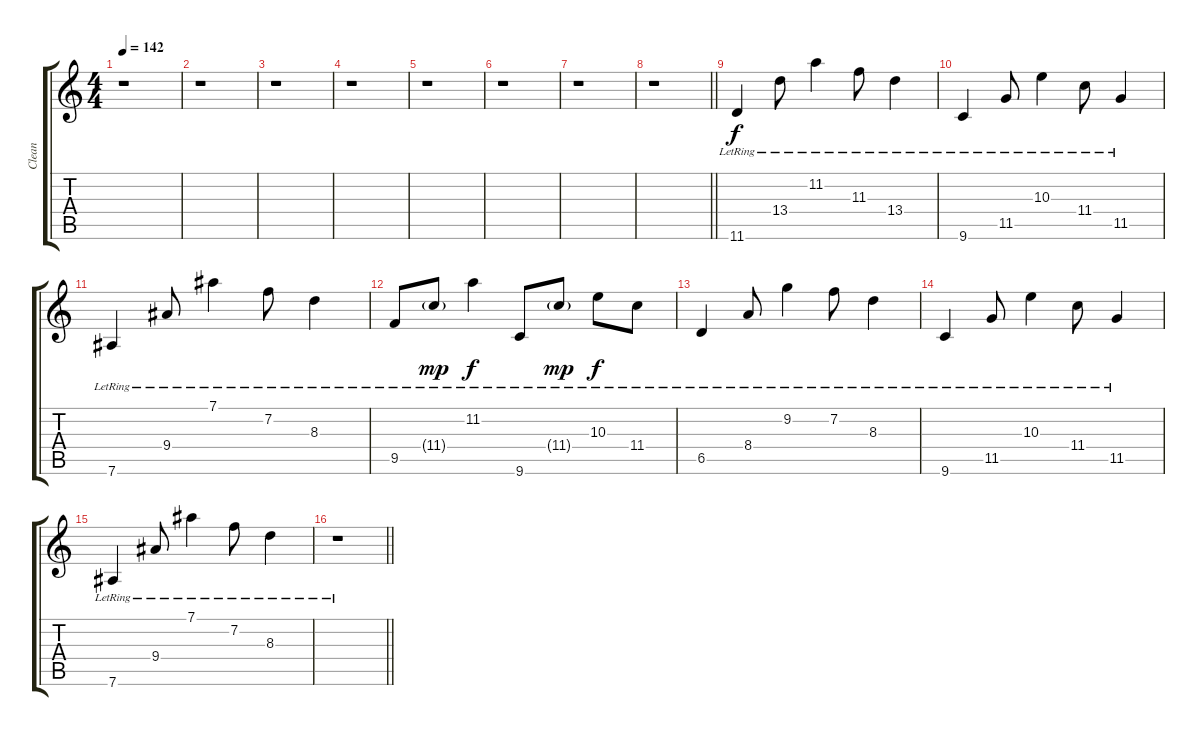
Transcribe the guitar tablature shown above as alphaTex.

\track ("Clean" "Clean") {instrument electricguitarjazz}
\staff {score tabs}
\tuning (Eb4 Bb3 Gb3 Db3 Ab2 Eb2) {hide}
\ts (4 4)
\tempo 142
\clef g2
\ks c
r.1{dy f} |
r.1 |
r.1 |
r.1 |
r.1 |
r.1 |
r.1 |
\barLineRight lightlight
r.1 |
11.6{lr}.4 13.4{lr}.8 11.2{lr}.4 11.3{lr}.8 13.4{lr}.4 |
9.6{lr}.4 11.5{lr}.8 10.3{lr}.4 11.4{lr}.8 11.5{lr}.4 |
7.6{lr}.4 9.4{lr}.8 7.1{lr}.4 7.2{lr}.8 8.3{lr}.4 |
9.5{lr}.8 11.4{g lr}.8{dy mp} 11.2{lr}.4{dy f} 9.6{lr}.8 11.4{g lr}.8{dy mp} 10.3{lr}.8{dy f} 11.4{lr}.8 |
6.5{lr}.4 8.4{lr}.8 9.2{lr}.4 7.2{lr}.8 8.3{lr}.4 |
9.6{lr}.4 11.5{lr}.8 10.3{lr}.4 11.4{lr}.8 11.5{lr}.4 |
7.6{lr}.4 9.4{lr}.8 7.1{lr}.4 7.2{lr}.8 8.3{lr}.4 |
\barLineRight lightlight
r.1
